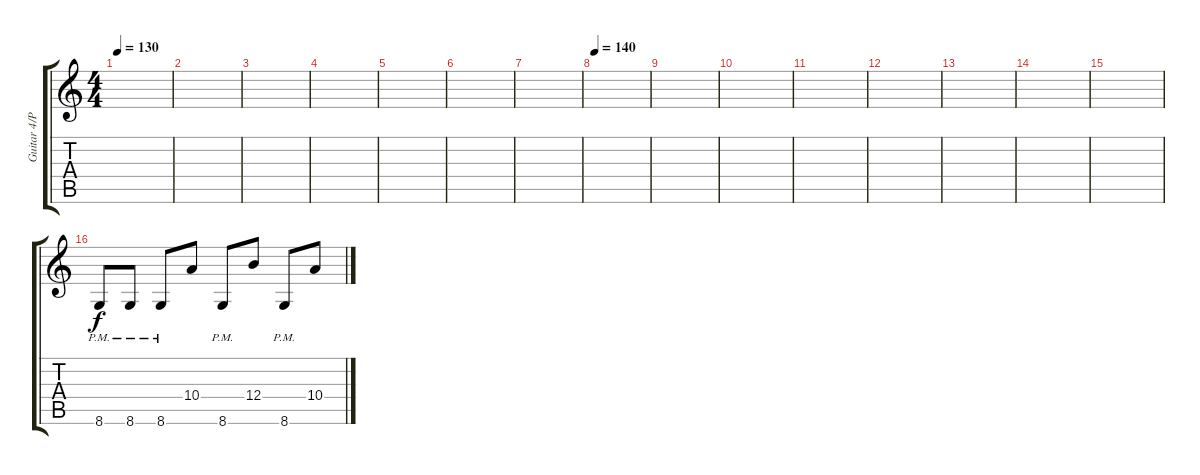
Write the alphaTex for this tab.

\track ("Guitar 4/Piano" "Guitar 4/P") {instrument distortionguitar}
\staff {score tabs}
\tuning (Db4 Ab3 E3 B2 Gb2 B1) {hide}
\ts (4 4)
\tempo 130
\clef g2
\ks c
|
|
|
|
|
|
|
\tempo 140
|
|
|
|
|
|
|
|
8.6{pm}.8 8.6{pm}.8 8.6{pm}.8 10.4.8 8.6{pm}.8 12.4.8 8.6{pm}.8 10.4.8
